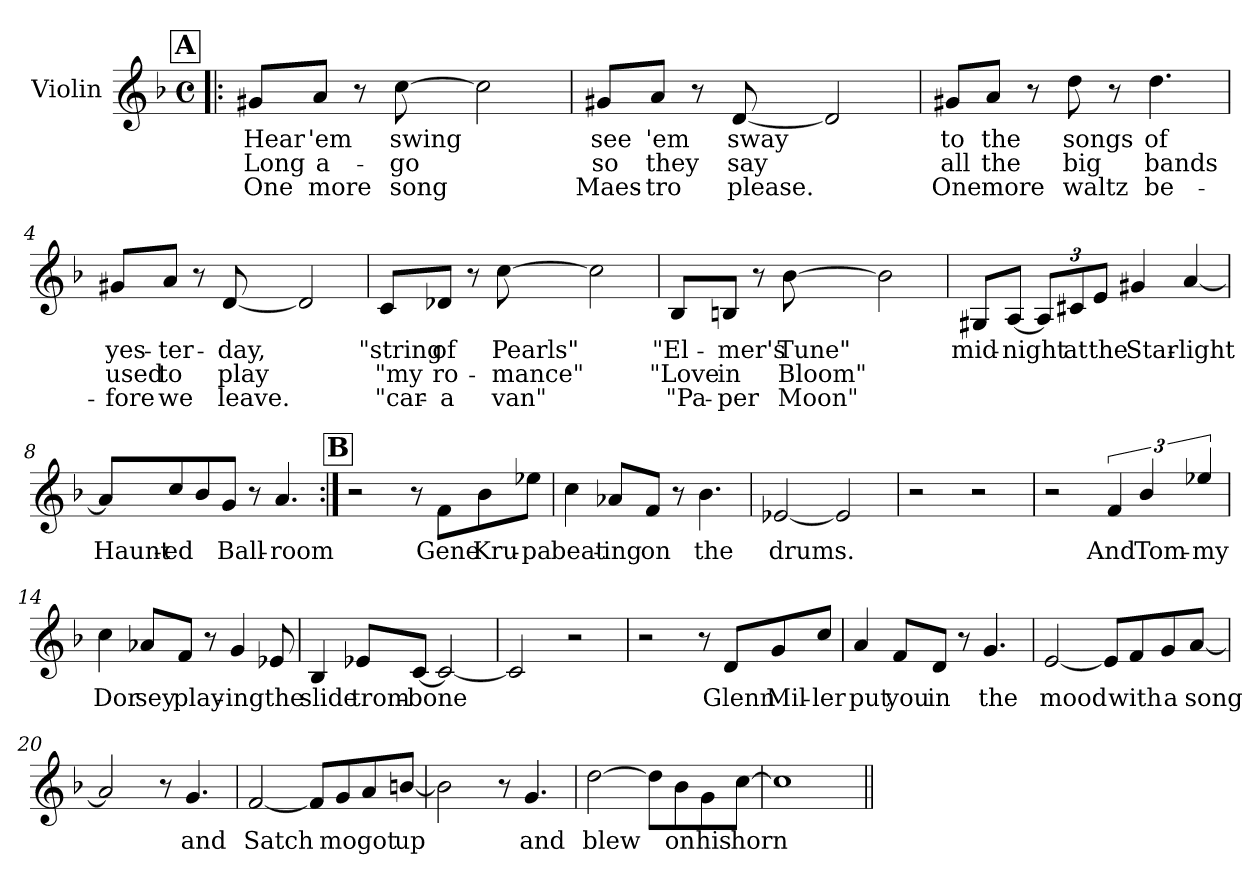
**kern	**text	**text	**text
*part1	*part1	*part1	*part1
*staff1	*staff1	*staff1	*staff1
*I"Violin	*	*	*
*I'Vln	*	*	*
*clefG2	*	*	*
*k[b-]	*	*	*
*F:	*	*	*
*M4/4	*	*	*
*met(c)	*	*	*
!!LO:REH:place=s1:a:t=A
=1!|:	=1!|:	=1!|:	=1!|:
8g#X/L	Hear	Long	One
8a/J	'em	a-	more
8r	.	.	.
[8cc\	swing	-go	song
2cc\]	.	.	.
=2	=2	=2	=2
8g#X/L	see	so	Maes-
8a/J	'em	they	-tro
8r	.	.	.
[8d/	sway	say	please.
2d/]	.	.	.
=3	=3	=3	=3
8g#X/L	to	all	One
8a/J	the	the	more
8r	.	.	.
8dd\	songs	big	waltz
8r	.	.	.
4.dd\	of	bands	be-
=4	=4	=4	=4
8g#X/L	yes-	used	-fore
8a/J	-ter-	to	we
8r	.	.	.
[8d/	-day,	play	leave.
2d/]	.	.	.
!!LO:LB:g=z
=5	=5	=5	=5
8c/L	"string	"my	"car-
8d-X/J	of	ro-	-a
8r	.	.	.
[8cc\	Pearls"	-mance"	van"
2cc\]	.	.	.
=6	=6	=6	=6
8B-/L	"El-	"Love	"Pa-
8Bn/J	-mer's	in	-per
8r	.	.	.
[8b-\	Tune"	Bloom"	Moon"
2b-\]	.	.	.
=7	=7	=7	=7
8G#X/L	mid-	.	.
[8A/J	-night	.	.
*Xbrackettup	*	*	*
12A/L]	.	.	.
12c#X/	at	.	.
12e/J	the	.	.
4g#X/	Star-	.	.
[4a/	-light	.	.
=8	=8	=8	=8
8a/L]	Haunt-	.	.
8cc/	-ed	.	.
8b-/	.	.	.
8g/J	Ball-	.	.
8r	.	.	.
4.a/	-room	.	.
!!LO:LB:g=z
!!LO:REH:place=s1:a:t=B
=9:|!	=9:|!	=9:|!	=9:|!
2r	.	.	.
8r	.	.	.
8f\L	Gene	.	.
8b-\	Kru-	.	.
8ee-X\J	-pa	.	.
=10	=10	=10	=10
4cc\	beat-	.	.
8a-X/L	-ing	.	.
8f/J	on	.	.
8r	.	.	.
4.b-\	the	.	.
=11	=11	=11	=11
[2e-X/	drums.	.	.
2e-/]	.	.	.
=12	=12	=12	=12
2r	.	.	.
2r	.	.	.
!!LO:LB:g=z
=13	=13	=13	=13
2r	.	.	.
*brackettup	*	*	*
6f/	And	.	.
6b-/	Tom-	.	.
6ee-X/	-my	.	.
=14	=14	=14	=14
4cc\	Dor	.	.
8a-X/L	sey	.	.
8f/J	play-	.	.
8r	.	.	.
4g/	-ing	.	.
8e-X/	the	.	.
=15	=15	=15	=15
4B-/	slide	.	.
8e-X/L	trom-	.	.
[8c/J	-bone	.	.
2c/_	.	.	.
=16	=16	=16	=16
2c/]	.	.	.
2r	.	.	.
!!LO:LB:g=z
=17	=17	=17	=17
2r	.	.	.
8r	.	.	.
8d/L	Glenn	.	.
8g/	Mil-	.	.
8cc/J	-ler	.	.
=18	=18	=18	=18
4a/	put	.	.
8f/L	you	.	.
8d/J	in	.	.
8r	.	.	.
4.g/	the	.	.
=19	=19	=19	=19
[2e/	mood	.	.
8e/L]	.	.	.
8f/	with	.	.
8g/	a	.	.
[8a/J	song	.	.
=20	=20	=20	=20
2a/]	.	.	.
8r	.	.	.
4.g/	and	.	.
!!LO:LB:g=z
=21	=21	=21	=21
[2f/	Satch	.	.
8f/L]	.	.	.
8g/	mo	.	.
8a/	got	.	.
[8bn/J	up	.	.
=22	=22	=22	=22
2bn\]	.	.	.
8r	.	.	.
4.g/	and	.	.
=23	=23	=23	=23
[2dd\	blew	.	.
8dd\L]	.	.	.
8b-\	on	.	.
8g\	his	.	.
[8cc\J	horn	.	.
=24	=24	=24	=24
1cc]	.	.	.
=||	=||	=||	=||
*-	*-	*-	*-
